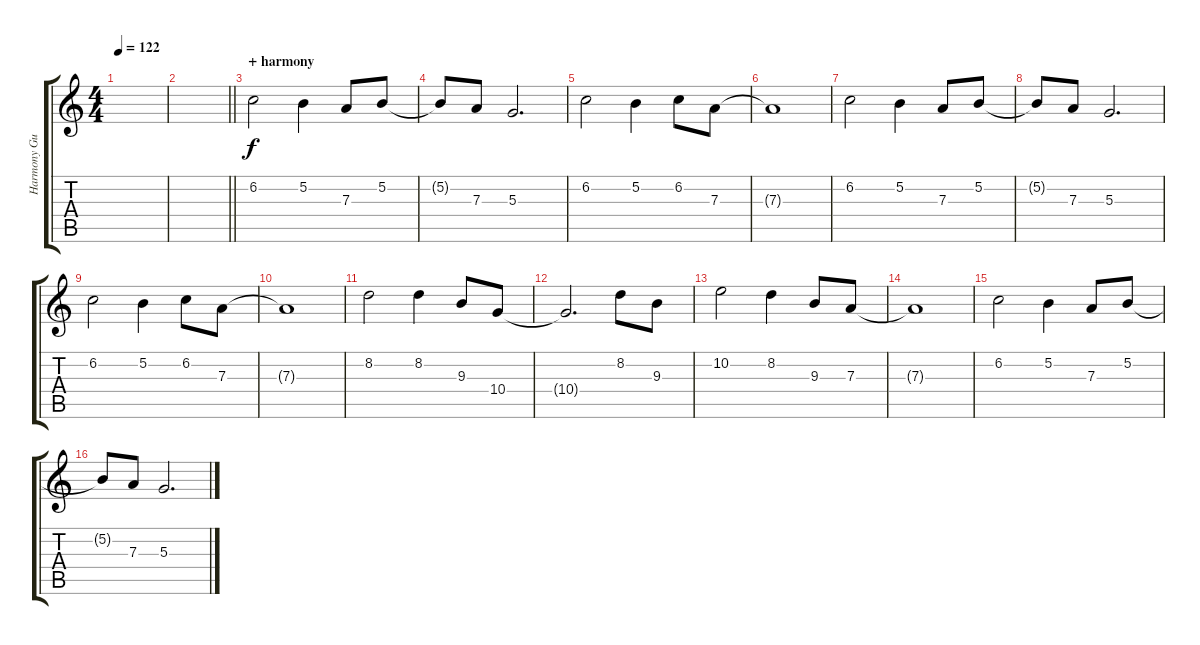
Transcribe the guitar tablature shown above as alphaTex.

\track ("Harmony Guitar II" "Harmony Gu") {instrument distortionguitar}
\staff {score tabs}
\tuning (B3 Gb3 D3 A2 E2 B1) {hide}
\ts (4 4)
\tempo 122
\clef g2
\ks c
|
\barLineRight lightlight
|
\section ("" "+ harmony")
6.2.2{balance 0} 5.2.4 7.3.8 5.2.8 |
5.2{t}.8 7.3.8 5.3.2{d} |
6.2.2 5.2.4 6.2.8 7.3.8 |
7.3{t}.1 |
6.2.2 5.2.4 7.3.8 5.2.8 |
5.2{t}.8 7.3.8 5.3.2{d} |
6.2.2 5.2.4 6.2.8 7.3.8 |
7.3{t}.1 |
8.2.2 8.2.4 9.3.8 10.4.8 |
10.4{t}.2{d} 8.2.8 9.3.8 |
10.2.2 8.2.4 9.3.8 7.3.8 |
7.3{t}.1 |
6.2.2 5.2.4 7.3.8 5.2.8 |
5.2{t}.8 7.3.8 5.3.2{d}
